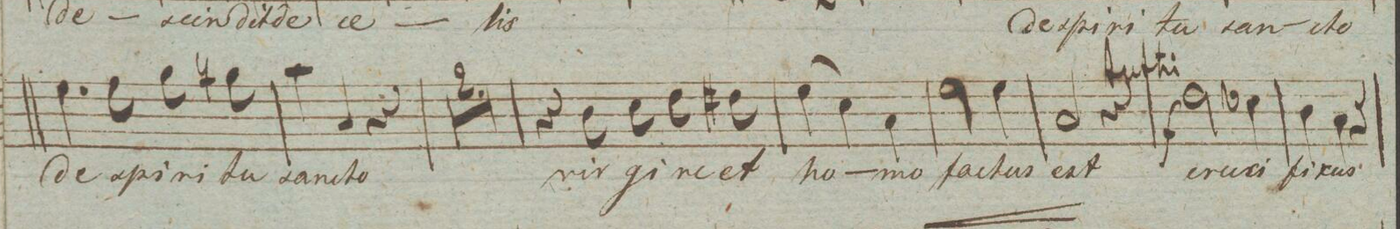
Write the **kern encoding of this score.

**kern	**text	**dynam
*I"Baſso.	*	*
*clefF4	*	*
*k[b-]	*	*
*met(c|)	*	*
*M3/4	*	*
4.G\	de	.
8A\	spi-	.
8B-\	-ri-	.
8Bn\	-tu	.
=90	=90	=90
4c\	san-	.
4C/	-cto	.
4r	.	.
=91	=91	=91
2.r	.	.
=92	=92	=92
2.r	.	.
=93	=93	=93
4r	.	.
8D\	vir-	.
8E\	-gi-	.
8F\	-ne	.
8F#X\	et	.
=94	=94	=94
(4G\	ho-	.
4E\)	.	.
4C\	-mo	.
=95	=95	=95
2G\	fac-	.
4G\	-tus	.
=96	=96	=96
2C/	est	.
4r	.	.
=97	=97	=97
2F\	cru-	f
4E-X\	-ci-	.
=98	=98	=98
4D\	-fi-	.
4C\	-xus	.
4r	.	.
=99	=99	=99
*-	*-	*-
